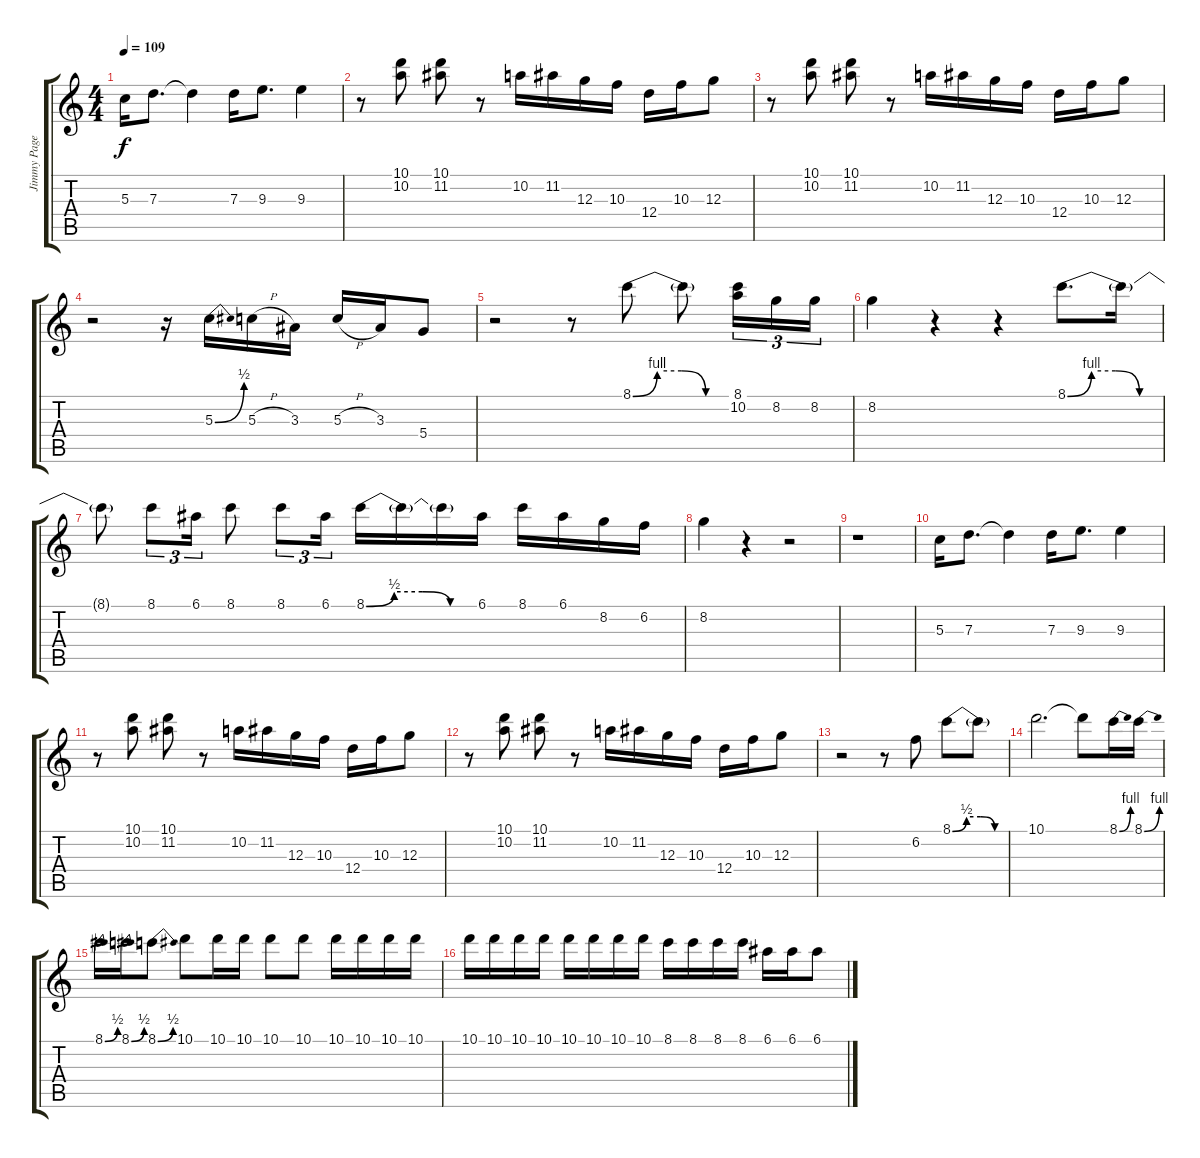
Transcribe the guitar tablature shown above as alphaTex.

\track ("Jimmy Page (Guitar 2)" "Jimmy Page") {instrument distortionguitar}
\staff {score tabs}
\tuning (E4 B3 G3 D3 A2 E2) {hide}
\ts (4 4)
\tempo 109
\clef g2
\ks c
5.3.16{dy f} 7.3.8{d} 7.3{t}.4 7.3.16 9.3.8{d} 9.3.4 |
r.8 (10.1 10.2).8 (10.1 11.2).8 r.8 10.2.16 11.2.16 12.3.16 10.3.16 12.4.16 10.3.16 12.3.8 |
r.8 (10.1 10.2).8 (10.1 11.2).8 r.8 10.2.16 11.2.16 12.3.16 10.3.16 12.4.16 10.3.16 12.3.8 |
r.2 r.16 5.3{be (bend 0 0 60 2)}.16 5.3{h}.16 3.3.16 5.3{h}.16 3.3.16 5.4.8 |
r.2 r.8 8.1{be (custom 0 0 15 4 30 4 45 0 60 0)}.8 8.1{t}.8 (8.1 10.2).16{tu (3 2)} 8.2.16{tu (3 2)} 8.2.16{tu (3 2)} |
8.2.4 r.4 r.4 8.1{be (custom 0 0 15 4 30 4 45 0 60 0)}.8{d} 8.1{t}.16 |
8.1{t}.8 8.1.8{tu (3 2)} 6.1.16{tu (3 2)} 8.1.8 8.1.8{tu (3 2)} 6.1.16{tu (3 2)} 8.1{be (custom 0 0 15 2 30 2 45 0 60 0)}.16 8.1{t}.16 8.1{t}.16 6.1.16 8.1.16 6.1.16 8.2.16 6.2.16 |
8.2.4 r.4 r.2 |
r.1 |
5.3.16 7.3.8{d} 7.3{t}.4 7.3.16 9.3.8{d} 9.3.4 |
r.8 (10.1 10.2).8 (10.1 11.2).8 r.8 10.2.16 11.2.16 12.3.16 10.3.16 12.4.16 10.3.16 12.3.8 |
r.8 (10.1 10.2).8 (10.1 11.2).8 r.8 10.2.16 11.2.16 12.3.16 10.3.16 12.4.16 10.3.16 12.3.8 |
r.2 r.8 6.2.8 8.1{be (custom 0 0 15 2 30 2 45 0 60 0)}.8 8.1{t}.8 |
10.1.2{d} 10.1{t}.8 8.1{be (bend 0 0 60 4)}.16 8.1{be (bend 0 0 60 4)}.16 |
8.1{be (bend 0 0 60 2)}.16 8.1{be (bend 0 0 60 2)}.16 8.1{be (bend 0 0 60 2)}.8 10.1.8 10.1.16 10.1.16 10.1.8 10.1.8 10.1.16 10.1.16 10.1.16 10.1.16 |
10.1.16 10.1.16 10.1.16 10.1.16 10.1.16 10.1.16 10.1.16 10.1.16 8.1.16 8.1.16 8.1.16 8.1.16 6.1.16 6.1.16 6.1.8
